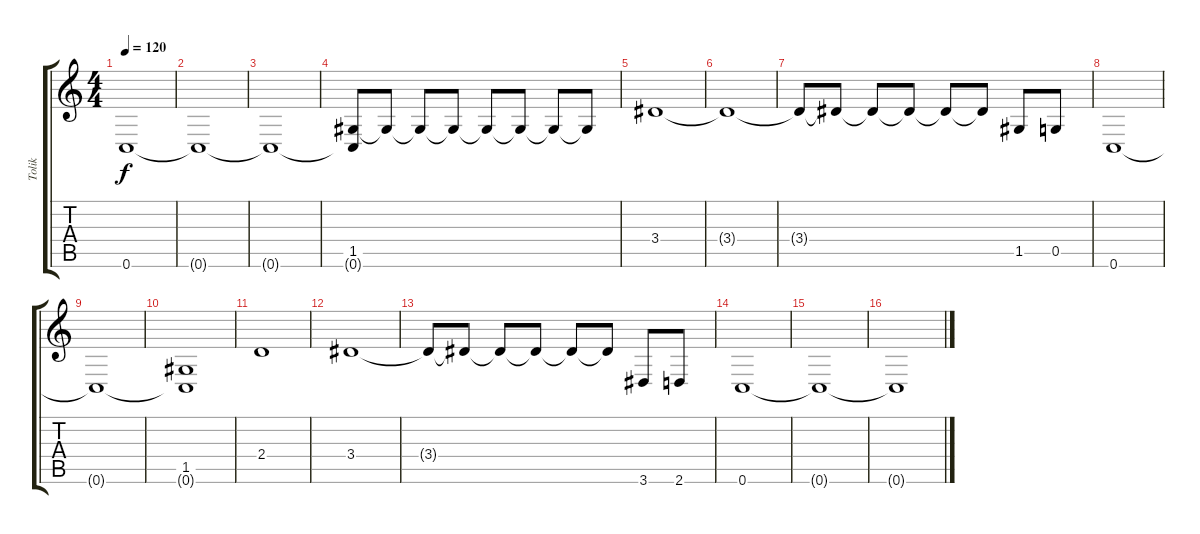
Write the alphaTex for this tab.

\track ("Tolik" "Tolik") {instrument distortionguitar}
\staff {score tabs}
\tuning (D4 A3 F3 C3 G2 C2) {hide}
\ts (4 4)
\tempo 120
\clef g2
\ks c
0.6.1{dy f} |
0.6{t}.1 |
0.6{t}.1 |
(1.5 0.6{t}).8 1.5{t}.8 1.5{t}.8 1.5{t}.8 1.5{t}.8 1.5{t}.8 1.5{t}.8 1.5{t}.8 |
3.4.1 |
3.4{t}.1 |
3.4{t}.8 3.4{t}.8 3.4{t}.8 3.4{t}.8 3.4{t}.8 3.4{t}.8 1.5.8 0.5.8 |
0.6.1 |
0.6{t}.1 |
(1.5 0.6{t}).1 |
2.4.1 |
3.4.1 |
3.4{t}.8 3.4{t}.8 3.4{t}.8 3.4{t}.8 3.4{t}.8 3.4{t}.8 3.6.8 2.6.8 |
0.6.1 |
0.6{t}.1 |
0.6{t}.1
